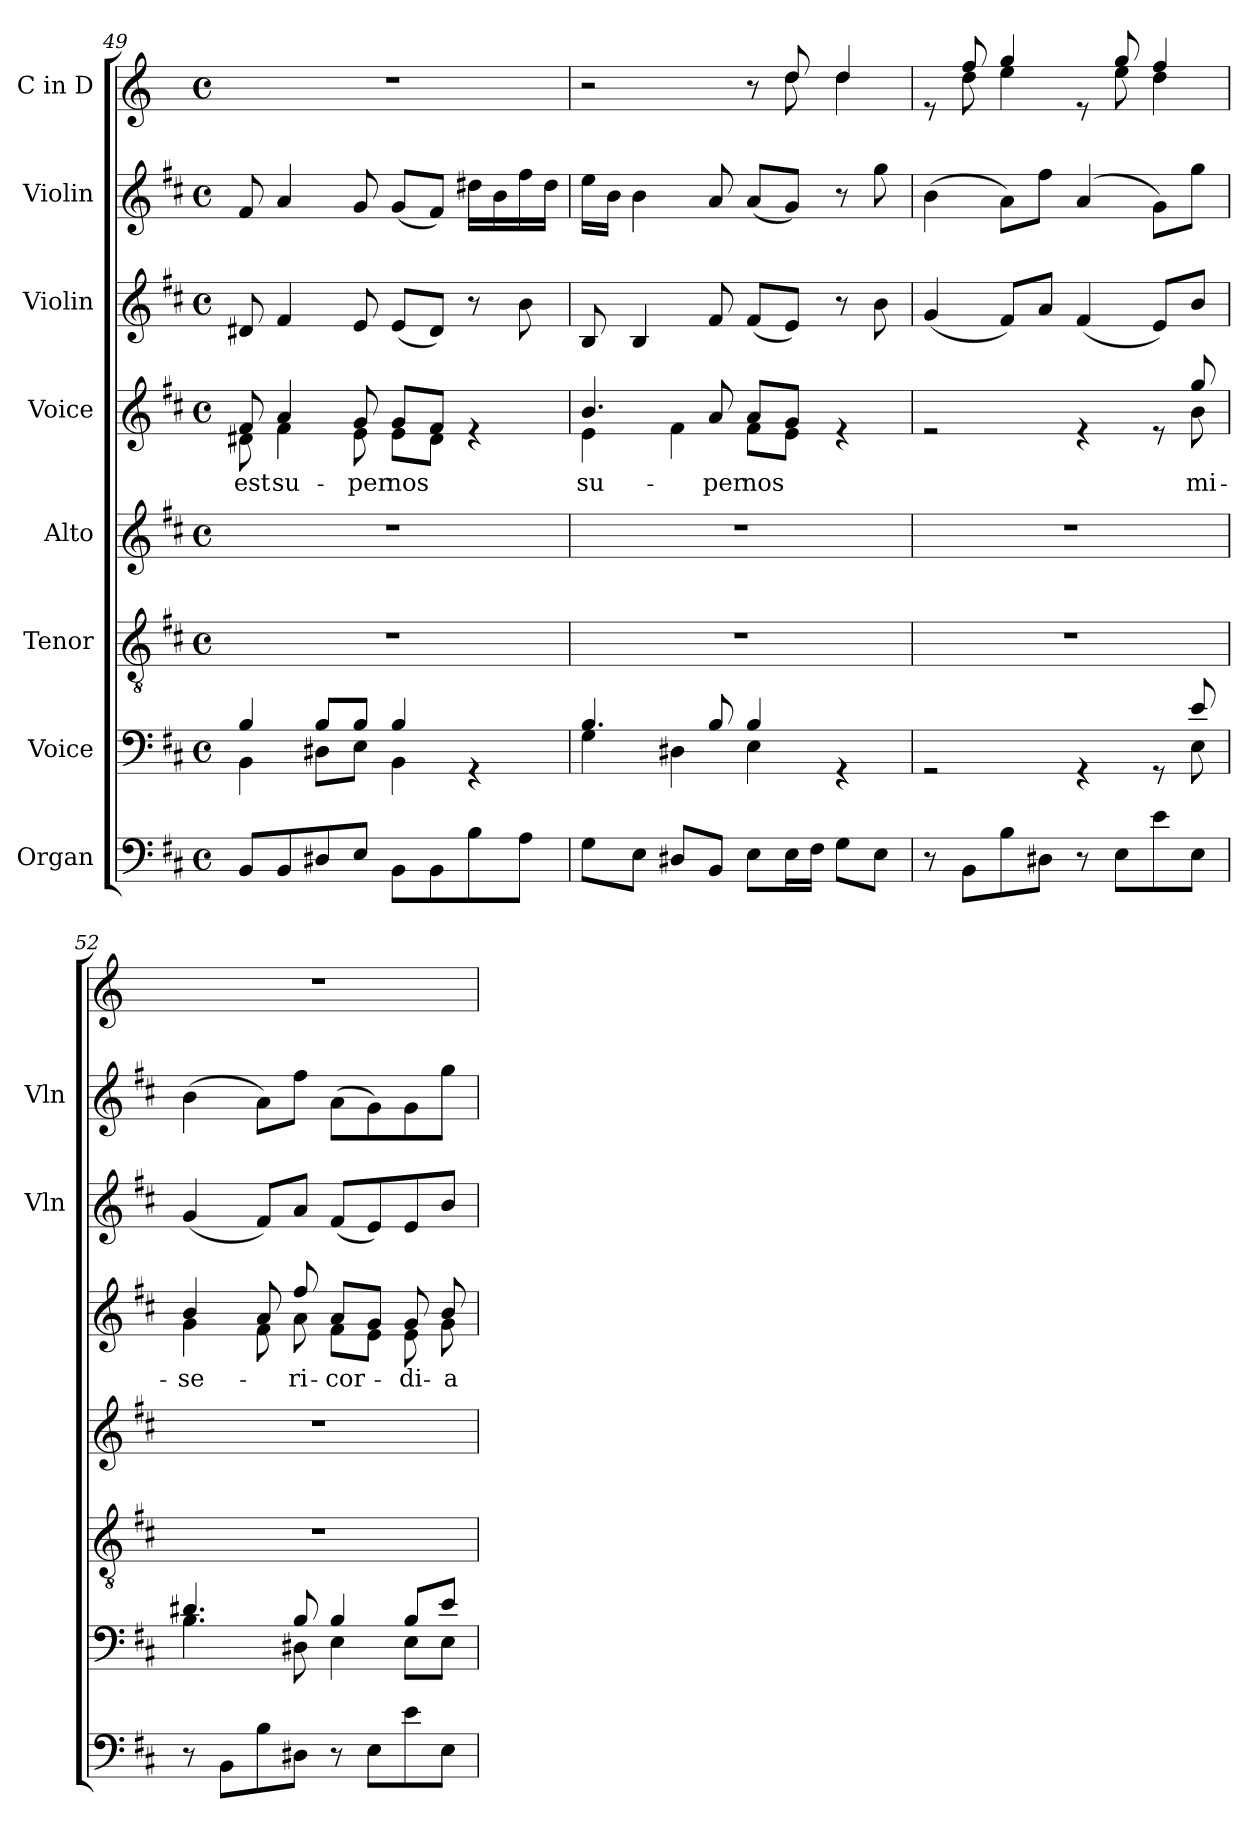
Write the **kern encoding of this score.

**kern	**kern	**kern	**kern	**kern	**text	**kern	**kern	**kern
*part8	*part7	*part6	*part5	*part4	*part4	*part3	*part2	*part1
*staff8	*staff7	*staff6	*staff5	*staff4	*staff4	*staff3	*staff2	*staff1
*I"Organ	*I"Voice	*I"Tenor	*I"Alto	*I"Voice	*	*I"Violin	*I"Violin	*I"C in D
*	*	*	*	*	*	*I'Vln	*I'Vln	*
!!LO:LB:g=z
*clefF4	*clefF4	*clefGv2	*clefG2	*clefG2	*	*clefG2	*clefG2	*clefG2
*	*	*	*	*	*	*	*	*ITrd-1c-2
*k[f#c#]	*k[f#c#]	*k[f#c#]	*k[f#c#]	*k[f#c#]	*	*k[f#c#]	*k[f#c#]	*k[f#c#]
*M4/4	*M4/4	*M4/4	*M4/4	*M4/4	*	*M4/4	*M4/4	*M4/4
*met(c)	*met(c)	*met(c)	*met(c)	*met(c)	*	*met(c)	*met(c)	*met(c)
=49	=49	=49	=49	=49	=49	=49	=49	=49
*	*^	*	*	*	*	*	*	*
!	!	!	!	!	!	!LO:LY:b	!	!	!
*	*	*	*	*	*^	*	*	*	*
8BB/L	4B/	4BB\	1r	1r	8f#/	8d#X\	est	8d#X/	8f#/	1r
!	!	!	!	!	!	!	!LO:LY:b	!	!	!
8BB/	.	.	.	.	4a/	4f#\	su-	4f#/	4a/	.
8D#X/	8B/L	8D#X\L	.	.	.	.	.	.	.	.
!	!	!	!	!	!	!	!LO:LY:b	!	!	!
8E/J	8B/J	8E\J	.	.	8g/	8e\	-per	8e/	8g/	.
!	!	!	!	!	!	!	!LO:LY:b	!	!	!
8BB\L	4B/	4BB\	.	.	8g/L	8e\L	nos	(8e/L	(8g/L	.
8BB\	.	.	.	.	8f#/J	8d#\J	.	8d#/J)	8f#/J)	.
8B\	4rGG	4ryy	.	.	4re	4ryy	.	8r	16dd#X\LL	.
.	.	.	.	.	.	.	.	.	16b\	.
8A\J	.	.	.	.	.	.	.	8b\	16ff#\	.
.	.	.	.	.	.	.	.	.	16dd#\JJ	.
=50	=50	=50	=50	=50	=50	=50	=50	=50	=50	=50
!	!	!	!	!	!	!	!LO:LY:b	!	!	!
*	*	*	*	*	*	*	*	*	*	*^
8G\L	4.B/	4G\	1r	1r	4.b/	4e\	su-	8B/	16ee\LL	2r	8ryy
.	.	.	.	.	.	.	.	.	16b\JJ	.	.
*	*	*	*	*	*	*	*	*	*	*v	*v
8E\J	.	.	.	.	.	.	.	4B/	4b\	.
8D#X/L	.	4D#X\	.	.	.	4f#\	.	.	.	.
!	!	!	!	!	!	!	!LO:LY:b	!	!	!
8BB/J	8B/	.	.	.	8a/	.	-per	8f#/	8a/	.
!	!	!	!	!	!	!	!LO:LY:b	!	!	!
8E\L	4B/	4E\	.	.	8a/L	8f#\L	nos	(8f#/L	(8a/L	8r
*	*	*	*	*	*	*	*	*	*	*^
16E\L	.	.	.	.	8g/J	8e\J	.	8e/J)	8g/J)	8ee/	8ee\
16F#\JJ	.	.	.	.	.	.	.	.	.	.	.
8G\L	4rGG	4ryy	.	.	4re	4ryy	.	8r	8r	4ee/	4ee\
8E\J	.	.	.	.	.	.	.	8b\	8gg\	.	.
=51	=51	=51	=51	=51	=51	=51	=51	=51	=51	=51	=51
8r	2rGG	2..ryy	1r	1r	2re	2..ryy	.	(4g/	(4b\	8re	8ryy
8BB\L	.	.	.	.	.	.	.	.	.	8gg/	8ee\
8B\	.	.	.	.	.	.	.	8f#/L)	8a\L)	4aa/	4ff#\
8D#X\J	.	.	.	.	.	.	.	8a/J	8ff#\J	.	.
8r	4rGG	.	.	.	4re	.	.	(4f#/	(4a/	8re	8ryy
8E\L	.	.	.	.	.	.	.	.	.	8aa/	8ff#\
8e\	8rGG	.	.	.	8re	.	.	8e/L)	8g\L)	4gg/	4ee\
!	!	!	!	!	!	!	!LO:LY:b	!	!	!	!
8E\J	8e/	8E\	.	.	8gg/	8b\	mi-	8b/J	8gg\J	.	.
*	*	*	*	*	*	*	*	*	*	*v	*v
=52	=52	=52	=52	=52	=52	=52	=52	=52	=52	=52
!	!	!	!	!	!	!	!LO:LY:b	!	!	!
8r	4.d#X/	4.B\	1r	1r	4b/	4g\	-se-	(4g/	(4b\	1r
8BB\L	.	.	.	.	.	.	.	.	.	.
8B\	.	.	.	.	8a/	8f#\	.	8f#/L)	8a\L)	.
!	!	!	!	!	!	!	!LO:LY:b	!	!	!
8D#X\J	8B/	8D#X\	.	.	8ff#/	8a\	-ri-	8a/J	8ff#\J	.
!	!	!	!	!	!	!	!LO:LY:b	!	!	!
8r	4B/	4E\	.	.	8a/L	8f#\L	-cor-	(8f#/L	(8a\L	.
8E\L	.	.	.	.	8g/J	8e\J	.	8e/)	8g\)	.
!	!	!	!	!	!	!	!LO:LY:b	!	!	!
8e\	8B/L	8E\L	.	.	8g/	8e\	-di-	8e/	8g\	.
!	!	!	!	!	!	!	!LO:LY:b	!	!	!
8E\J	8e/J	8E\J	.	.	8b/	8g\	-a	8b/J	8gg\J	.
*	*v	*v	*	*	*v	*v	*	*	*	*
=	=	=	=	=	=	=	=	=
*-	*-	*-	*-	*-	*-	*-	*-	*-
